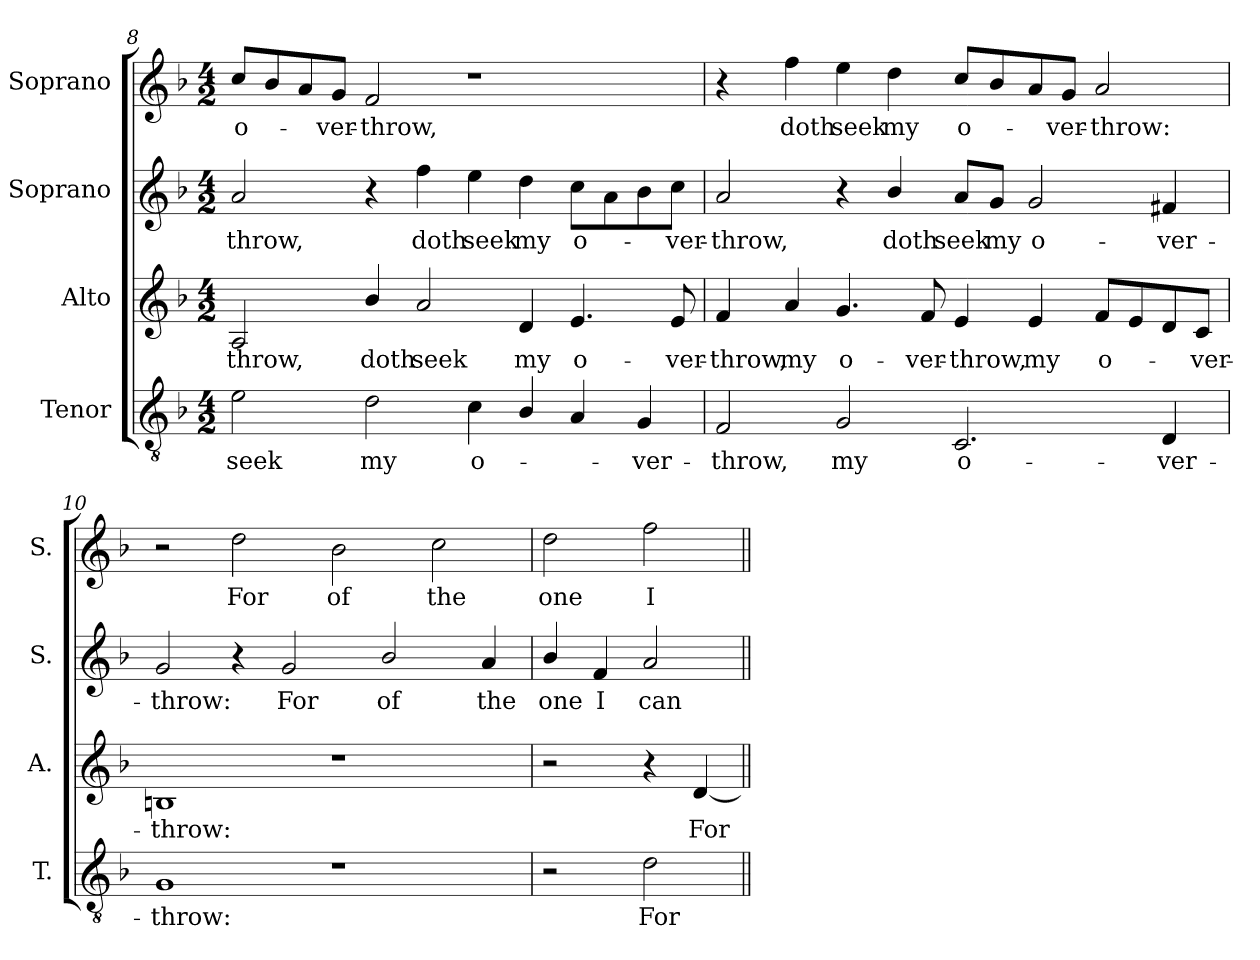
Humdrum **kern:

**kern	**text	**kern	**text	**kern	**text	**kern	**text
*part4	*part4	*part3	*part3	*part2	*part2	*part1	*part1
*staff4	*staff4	*staff3	*staff3	*staff2	*staff2	*staff1	*staff1
*I"Tenor	*	*I"Alto	*	*I"Soprano	*	*I"Soprano	*
*I'T.	*	*I'A.	*	*I'S.	*	*I'S.	*
*clefGv2	*	*clefG2	*	*clefG2	*	*clefG2	*
*ITrd7c12	*	*	*	*	*	*	*
*k[b-]	*	*k[b-]	*	*k[b-]	*	*k[b-]	*
*F:	*	*F:	*	*F:	*	*F:	*
*M4/2	*	*M4/2	*	*M4/2	*	*M4/2	*
=8	=8	=8	=8	=8	=8	=8	=8
!	!LO:LY:b:color=#000000	!	!	!	!	!	!
!	!	!	!LO:LY:b:color=#000000	!	!	!	!
!	!	!	!	!	!LO:LY:b:color=#000000	!	!
!	!	!	!	!	!	!	!LO:LY:b:color=#000000
2Ei\	seek	2Ai/	-throw,	2ai/	-throw,	8cci/L	o-
.	.	.	.	.	.	8b-i/	.
.	.	.	.	.	.	8ai/	.
!	!	!	!	!	!	!	!LO:LY:b:color=#000000
.	.	.	.	.	.	8gi/J	-ver-
!	!LO:LY:b:color=#000000	!	!	!	!	!	!
!	!	!	!LO:LY:b:color=#000000	!	!	!	!
!	!	!	!	!	!	!	!LO:LY:b:color=#000000
2Di\	my	4b-i/	doth	4r	.	2fi/	-throw,
!	!	!	!LO:LY:b:color=#000000	!	!	!	!
!	!	!	!	!	!LO:LY:b:color=#000000	!	!
.	.	2ai/	seek	4ffi\	doth	.	.
!	!LO:LY:b:color=#000000	!	!	!	!	!	!
!	!	!	!	!	!LO:LY:b:color=#000000	!	!
4Ci\	o-	.	.	4eei\	seek	1r	.
!	!	!	!LO:LY:b:color=#000000	!	!	!	!
!	!	!	!	!	!LO:LY:b:color=#000000	!	!
4BB-i/	.	4di/	my	4ddi\	my	.	.
!	!	!	!LO:LY:b:color=#000000	!	!	!	!
!	!	!	!	!	!LO:LY:b:color=#000000	!	!
4AAi/	.	4.ei/	o-	8cci\L	o-	.	.
.	.	.	.	8ai\	.	.	.
!	!LO:LY:b:color=#000000	!	!	!	!	!	!
4GGi/	-ver-	.	.	8b-i\	.	.	.
!	!	!	!LO:LY:b:color=#000000	!	!	!	!
!	!	!	!	!	!LO:LY:b:color=#000000	!	!
.	.	8ei/	-ver-	8cci\J	-ver-	.	.
!!LO:LB:g=z
=9	=9	=9	=9	=9	=9	=9	=9
!	!LO:LY:b:color=#000000	!	!	!	!	!	!
!	!	!	!LO:LY:b:color=#000000	!	!	!	!
!	!	!	!	!	!LO:LY:b:color=#000000	!	!
2FFi/	-throw,	4fi/	-throw,	2ai/	-throw,	4r	.
!	!	!	!LO:LY:b:color=#000000	!	!	!	!
!	!	!	!	!	!	!	!LO:LY:b:color=#000000
.	.	4ai/	my	.	.	4ffi\	doth
!	!LO:LY:b:color=#000000	!	!	!	!	!	!
!	!	!	!LO:LY:b:color=#000000	!	!	!	!
!	!	!	!	!	!	!	!LO:LY:b:color=#000000
2GGi/	my	4.gi/	o-	4r	.	4eei\	seek
!	!	!	!	!	!LO:LY:b:color=#000000	!	!
!	!	!	!	!	!	!	!LO:LY:b:color=#000000
.	.	.	.	4b-i/	doth	4ddi\	my
!	!	!	!LO:LY:b:color=#000000	!	!	!	!
.	.	8fi/	-ver-	.	.	.	.
!	!LO:LY:b:color=#000000	!	!	!	!	!	!
!	!	!	!LO:LY:b:color=#000000	!	!	!	!
!	!	!	!	!	!LO:LY:b:color=#000000	!	!
!	!	!	!	!	!	!	!LO:LY:b:color=#000000
2.CCi/	o-	4ei/	-throw,	8ai/L	seek	8cci/L	o-
!	!	!	!	!	!LO:LY:b:color=#000000	!	!
.	.	.	.	8gi/J	my	8b-i/	.
!	!	!	!LO:LY:b:color=#000000	!	!	!	!
!	!	!	!	!	!LO:LY:b:color=#000000	!	!
.	.	4ei/	my	2gi/	o-	8ai/	.
!	!	!	!	!	!	!	!LO:LY:b:color=#000000
.	.	.	.	.	.	8gi/J	-ver-
!	!	!	!LO:LY:b:color=#000000	!	!	!	!
!	!	!	!	!	!	!	!LO:LY:b:color=#000000
.	.	8fi/L	o-	.	.	2ai/	-throw:
.	.	8ei/	.	.	.	.	.
!	!LO:LY:b:color=#000000	!	!	!	!	!	!
!	!	!	!	!	!LO:LY:b:color=#000000	!	!
4DDi/	-ver-	8di/	.	4f#Xi/	-ver-	.	.
!	!	!	!LO:LY:b:color=#000000	!	!	!	!
.	.	8ci/J	-ver-	.	.	.	.
=10	=10	=10	=10	=10	=10	=10	=10
!	!LO:LY:b:color=#000000	!	!	!	!	!	!
!	!	!	!LO:LY:b:color=#000000	!	!	!	!
!	!	!	!	!	!LO:LY:b:color=#000000	!	!
1GGi	-throw:	1Bni	-throw:	2gi/	-throw:	2r	.
!	!	!	!	!	!	!	!LO:LY:b:color=#000000
.	.	.	.	4r	.	2ddi\	For
!	!	!	!	!	!LO:LY:b:color=#000000	!	!
.	.	.	.	2gi/	For	.	.
!	!	!	!	!	!	!	!LO:LY:b:color=#000000
1r	.	1r	.	.	.	2b-i\	of
!	!	!	!	!	!LO:LY:b:color=#000000	!	!
.	.	.	.	2b-i/	of	.	.
!	!	!	!	!	!	!	!LO:LY:b:color=#000000
.	.	.	.	.	.	2cci\	the
!	!	!	!	!	!LO:LY:b:color=#000000	!	!
.	.	.	.	4ai/	the	.	.
=11	=11	=11	=11	=11	=11	=11	=11
!	!	!	!	!	!LO:LY:b:color=#000000	!	!
!	!	!	!	!	!	!	!LO:LY:b:color=#000000
2r	.	2r	.	4b-i/	one	2ddi\	one
!	!	!	!	!	!LO:LY:b:color=#000000	!	!
.	.	.	.	4fi/	I	.	.
!	!LO:LY:b:color=#000000	!	!	!	!	!	!
!	!	!	!	!	!LO:LY:b:color=#000000	!	!
!	!	!	!	!	!	!	!LO:LY:b:color=#000000
2Di\	For	4r	.	2ai/	can	2ffi\	I
!	!	!	!LO:LY:b:color=#000000	!	!	!	!
.	.	[4di/	For	.	.	.	.
=||	=||	=||	=||	=||	=||	=||	=||
*-	*-	*-	*-	*-	*-	*-	*-
